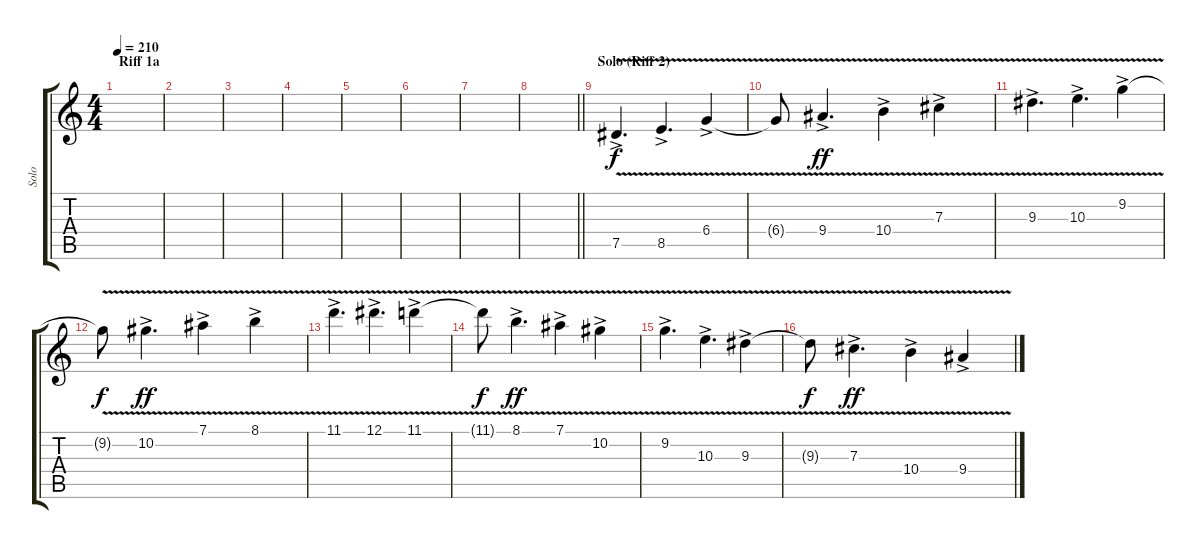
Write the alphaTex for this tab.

\track ("Solo" "Solo") {instrument distortionguitar}
\staff {score tabs}
\tuning (Eb4 Bb3 Gb3 Db3 Ab2 Eb2) {hide}
\ts (4 4)
\section ("" "Riff 1a")
\tempo 210
\clef g2
\ks c
|
|
|
|
|
|
|
\barLineRight lightlight
|
\section ("" "Solo (Riff 2)")
7.5{v ac}.4{d} 8.5{v ac}.4{d} 6.4{v ac}.4 |
6.4{v t}.8{dy f} 9.4{v ac}.4{d dy ff} 10.4{v ac}.4 7.3{v ac}.4 |
9.3{v ac}.4{d} 10.3{v ac}.4{d} 9.2{v ac}.4 |
9.2{v t}.8{dy f} 10.2{v ac}.4{d dy ff} 7.1{v ac}.4 8.1{v ac}.4 |
11.1{v ac}.4{d} 12.1{v ac}.4{d} 11.1{v ac}.4 |
11.1{v t}.8{dy f} 8.1{v ac}.4{d dy ff} 7.1{v ac}.4 10.2{v ac}.4 |
9.2{v ac}.4{d} 10.3{v ac}.4{d} 9.3{v ac}.4 |
9.3{v t}.8{dy f} 7.3{v ac}.4{d dy ff} 10.4{v ac}.4 9.4{v ac}.4
